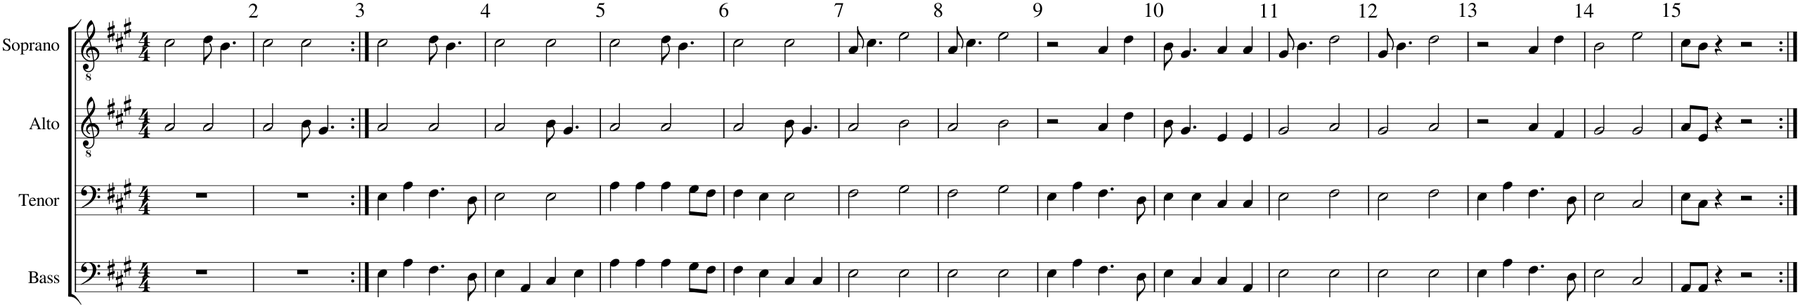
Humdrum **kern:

**kern	**kern	**kern	**kern
*part4	*part3	*part2	*part1
*staff4	*staff3	*staff2	*staff1
*I"Bass	*I"Tenor	*I"Alto	*I"Soprano
*I'B.	*I'T.	*I'A.	*I'S.
*clefF4	*clefF4	*clefGv2	*clefGv2
*k[f#c#g#]	*k[f#c#g#]	*k[f#c#g#]	*k[f#c#g#]
*M4/4	*M4/4	*M4/4	*M4/4
=1	=1	=1	=1
1r	1r	2A/	2c#\
.	.	2A/	8d\
.	.	.	4.B\
=2	=2	=2	=2
1r	1r	2A/	2c#\
.	.	8B\	2c#\
.	.	4.G#/	.
=3:|!	=3:|!	=3:|!	=3:|!
4E\	4E\	2A/	2c#\
4A\	4A\	.	.
4.F#\	4.F#\	2A/	8d\
.	.	.	4.B\
8D\	8D\	.	.
=4	=4	=4	=4
4E\	2E\	2A/	2c#\
4AA/	.	.	.
4C#/	2E\	8B\	2c#\
.	.	4.G#/	.
4E\	.	.	.
=5	=5	=5	=5
4A\	4A\	2A/	2c#\
4A\	4A\	.	.
4A\	4A\	2A/	8d\
.	.	.	4.B\
8G#\L	8G#\L	.	.
8F#\J	8F#\J	.	.
=6	=6	=6	=6
4F#\	4F#\	2A/	2c#\
4E\	4E\	.	.
4C#/	2E\	8B\	2c#\
.	.	4.G#/	.
4C#/	.	.	.
=7	=7	=7	=7
2E\	2F#\	2A/	8A/
.	.	.	4.c#\
2E\	2G#\	2B\	2e\
=8	=8	=8	=8
2E\	2F#\	2A/	8A/
.	.	.	4.c#\
2E\	2G#\	2B\	2e\
=9	=9	=9	=9
4E\	4E\	2r	2r
4A\	4A\	.	.
4.F#\	4.F#\	4A/	4A/
.	.	4d\	4d\
8D\	8D\	.	.
=10	=10	=10	=10
4E\	4E\	8B\	8B\
.	.	4.G#/	4.G#/
4C#/	4E\	.	.
4C#/	4C#/	4E/	4A/
4AA/	4C#/	4E/	4A/
=11	=11	=11	=11
2E\	2E\	2G#/	8G#/
.	.	.	4.B\
2E\	2F#\	2A/	2d\
=12	=12	=12	=12
2E\	2E\	2G#/	8G#/
.	.	.	4.B\
2E\	2F#\	2A/	2d\
=13	=13	=13	=13
4E\	4E\	2r	2r
4A\	4A\	.	.
4.F#\	4.F#\	4A/	4A/
.	.	4F#/	4d\
8D\	8D\	.	.
=14	=14	=14	=14
2E\	2E\	2G#/	2B\
2C#/	2C#/	2G#/	2e\
=15	=15	=15	=15
8AA/L	8E\L	8A/L	8c#\L
8AA/J	8C#\J	8E/J	8B\J
4r	4r	4r	4r
2r	2r	2r	2r
=:|!	=:|!	=:|!	=:|!
*-	*-	*-	*-
